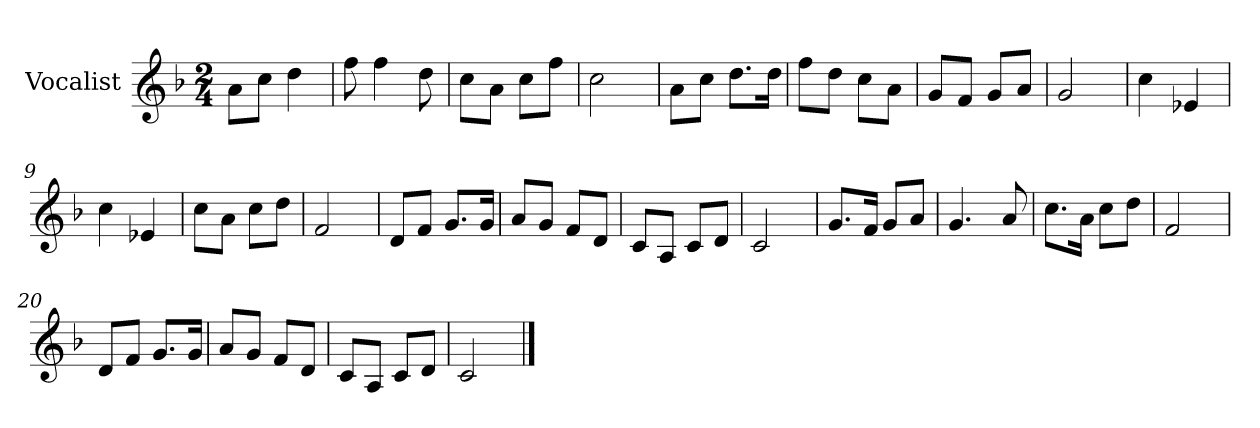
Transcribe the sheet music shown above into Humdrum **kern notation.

**kern
*part1
*staff1
*I"Vocalist
*k[b-]
*F:
*M2/4
=
8aL
8ccJ
4dd
=1
8ff
4ff
8dd
=2
8ccL
8aJ
8ccL
8ffJ
=3
2cc
=4
8aL
8ccJ
8.ddL
16ddJk
=5
8ffL
8ddJ
8ccL
8aJ
=6
8gL
8fJ
8gL
8aJ
=7
2g
=8
4cc
4e-X
=9
4cc
4e-X
=10
8ccL
8aJ
8ccL
8ddJ
=11
2f
=12
8dL
8fJ
8.gL
16gJk
=13
8aL
8gJ
8fL
8dJ
=14
8cL
8AJ
8cL
8dJ
=15
2c
=16
8.gL
16fJk
8gL
8aJ
=17
4.g
8a
=18
8.ccL
16aJk
8ccL
8ddJ
=19
2f
=20
8dL
8fJ
8.gL
16gJk
=21
8aL
8gJ
8fL
8dJ
=22
8cL
8AJ
8cL
8dJ
=23
2c
==
*-
